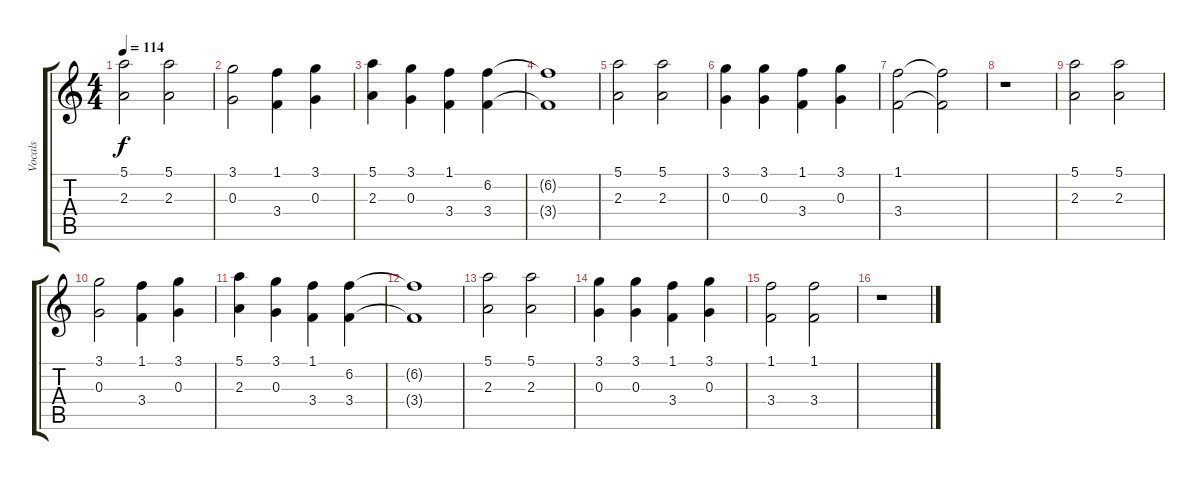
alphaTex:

\track ("Vocals" "Vocals") {instrument flute}
\staff {score tabs}
\tuning (E5 B4 G4 D4 A3 E3) {hide}
\ts (4 4)
\tempo 114
\clef g2
\ks c
(5.1 2.3).2{dy f} (5.1 2.3).2 |
(3.1 0.3).2 (1.1 3.4).4 (3.1 0.3).4 |
(5.1 2.3).4 (3.1 0.3).4 (1.1 3.4).4 (6.2 3.4).4 |
(6.2{t} 3.4{t}).1 |
(5.1 2.3).2 (5.1 2.3).2 |
(3.1 0.3).4 (3.1 0.3).4 (1.1 3.4).4 (3.1 0.3).4 |
(1.1 3.4).2 (1.1{t} 3.4{t}).2 |
r.1 |
(5.1 2.3).2 (5.1 2.3).2 |
(3.1 0.3).2 (1.1 3.4).4 (3.1 0.3).4 |
(5.1 2.3).4 (3.1 0.3).4 (1.1 3.4).4 (6.2 3.4).4 |
(6.2{t} 3.4{t}).1 |
(5.1 2.3).2 (5.1 2.3).2 |
(3.1 0.3).4 (3.1 0.3).4 (1.1 3.4).4 (3.1 0.3).4 |
(1.1 3.4).2 (1.1 3.4).2 |
r.1
